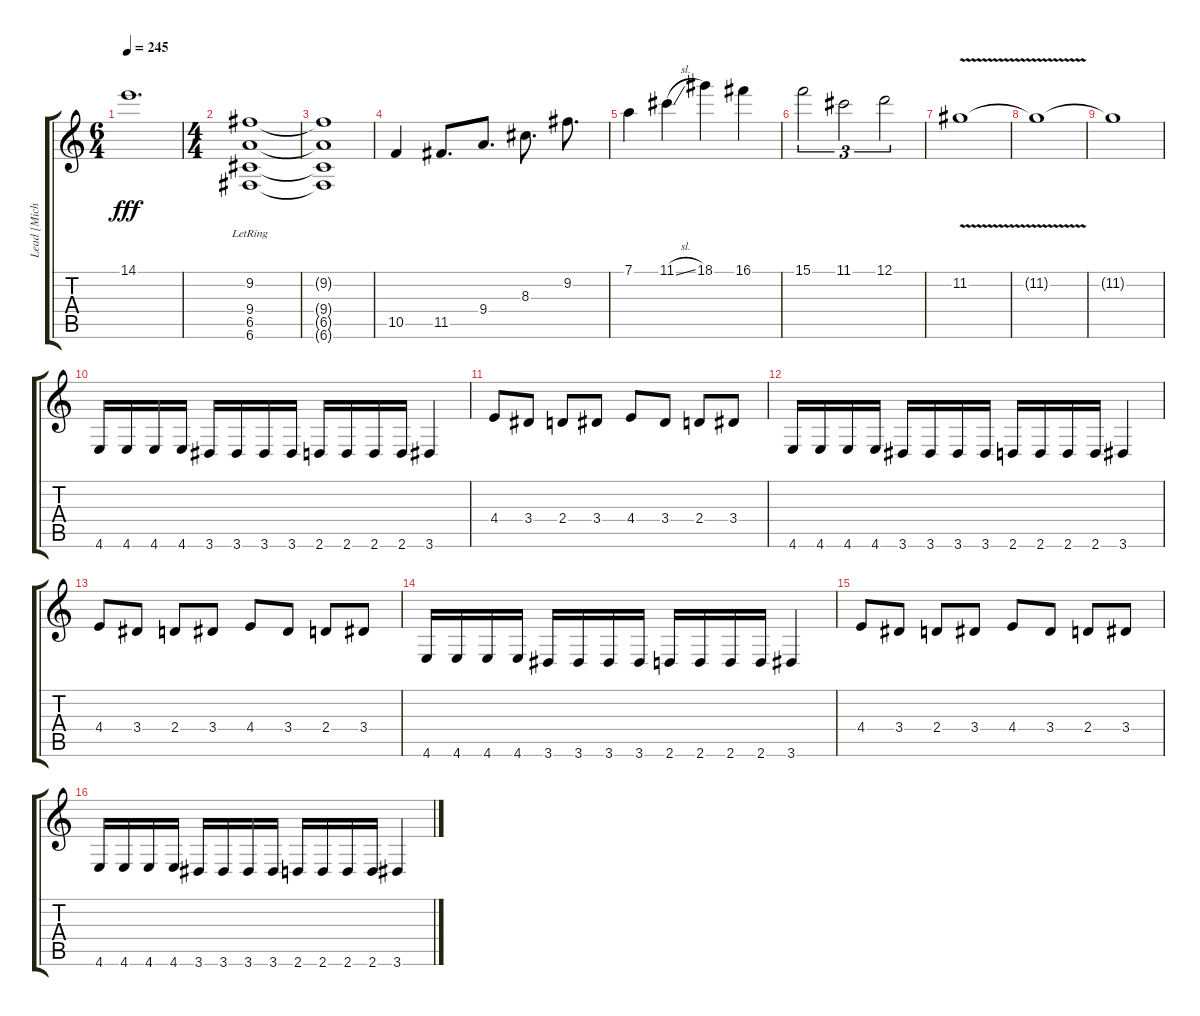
\track ("Lead [Micheal Keane]" "Lead [Mich") {instrument distortionguitar}
\staff {score tabs}
\tuning (D4 A3 F3 C3 G2 C2) {hide}
\ts (6 4)
\tempo 245
\clef g2
\ks c
14.1{t}.1{d dy fff} |
\ts (4 4)
(9.2{lr} 9.4{lr} 6.5{lr} 6.6{lr}).1 |
(9.2{t} 9.4{t} 6.5{t} 6.6{t}).1 |
10.5.4 11.5.8{d} 9.4.8{d} 8.3.8{d} 9.2.8{d} |
7.1.4 11.1{sl}.4 18.1.4 16.1.4 |
15.1.2{tu (3 2)} 11.1.2{tu (3 2)} 12.1.2{tu (3 2)} |
11.2{v}.1 |
11.2{t}.1 |
11.2{t}.1 |
4.6.16 4.6.16 4.6.16 4.6.16 3.6.16 3.6.16 3.6.16 3.6.16 2.6.16 2.6.16 2.6.16 2.6.16 3.6.4 |
4.4.8 3.4.8 2.4.8 3.4.8 4.4.8 3.4.8 2.4.8 3.4.8 |
4.6.16 4.6.16 4.6.16 4.6.16 3.6.16 3.6.16 3.6.16 3.6.16 2.6.16 2.6.16 2.6.16 2.6.16 3.6.4 |
4.4.8 3.4.8 2.4.8 3.4.8 4.4.8 3.4.8 2.4.8 3.4.8 |
4.6.16 4.6.16 4.6.16 4.6.16 3.6.16 3.6.16 3.6.16 3.6.16 2.6.16 2.6.16 2.6.16 2.6.16 3.6.4 |
4.4.8 3.4.8 2.4.8 3.4.8 4.4.8 3.4.8 2.4.8 3.4.8 |
4.6.16 4.6.16 4.6.16 4.6.16 3.6.16 3.6.16 3.6.16 3.6.16 2.6.16 2.6.16 2.6.16 2.6.16 3.6.4
